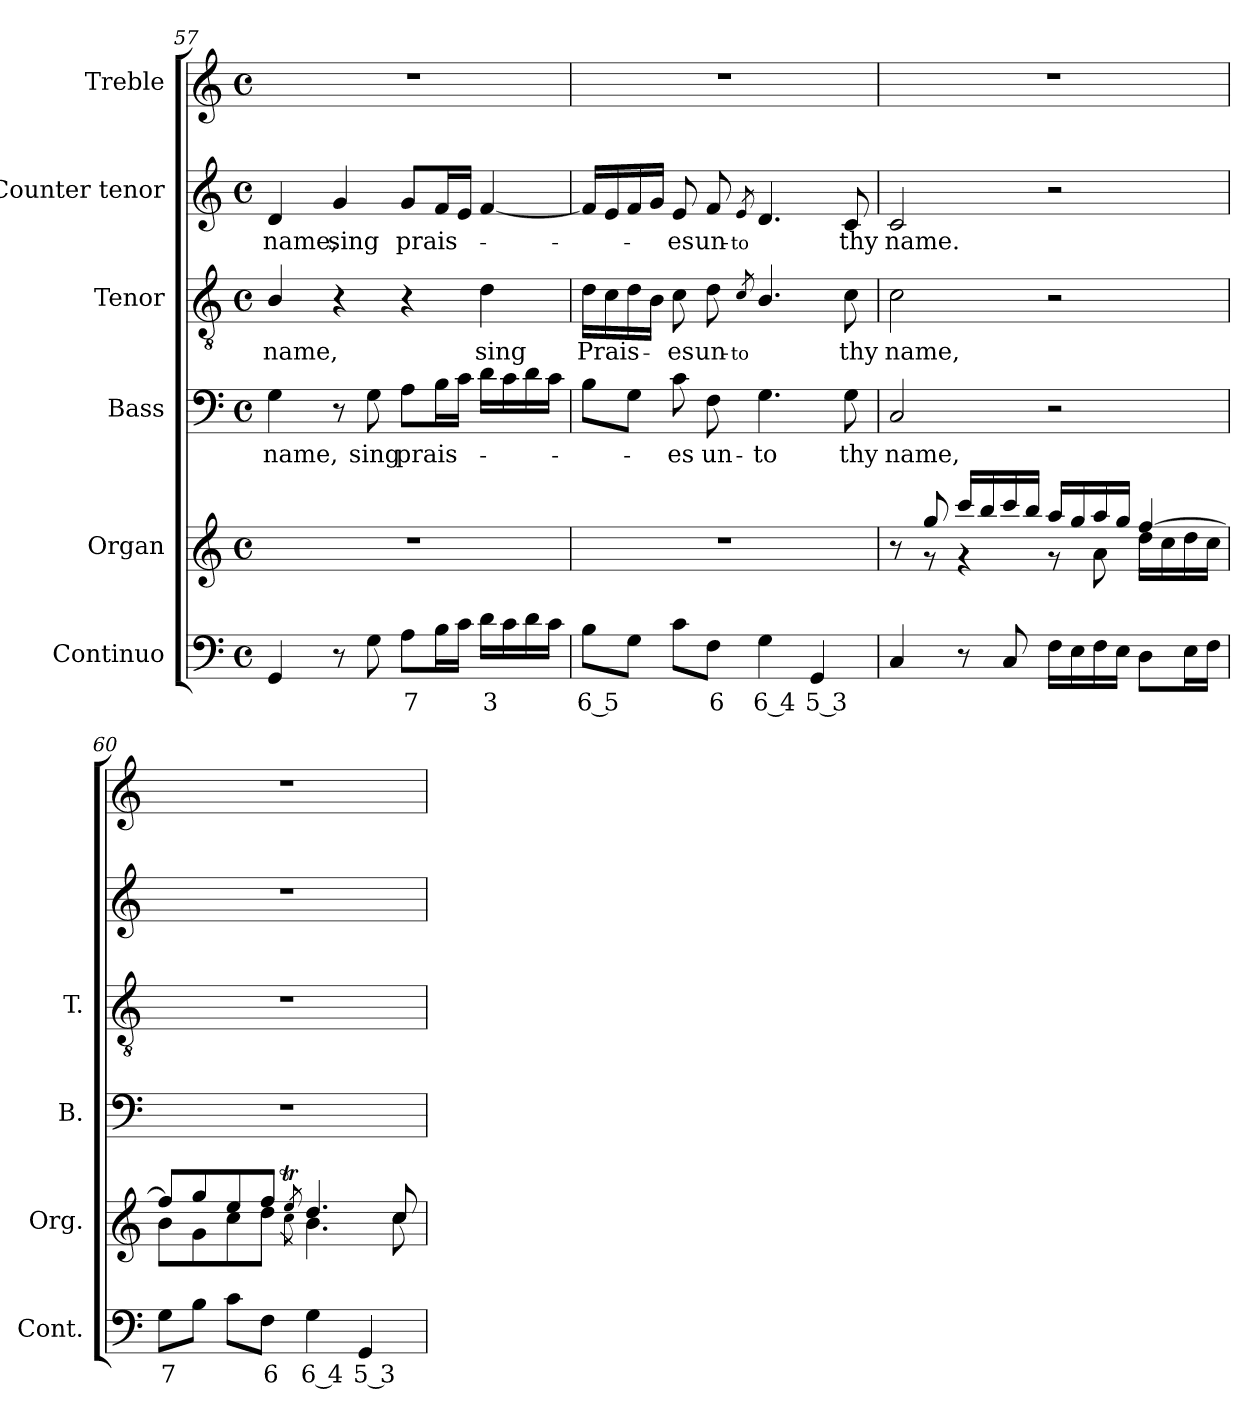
**kern	**text	**kern	**kern	**text	**kern	**text	**kern	**text	**kern
*part6	*part6	*part5	*part4	*part4	*part3	*part3	*part2	*part2	*part1
*staff6	*staff6	*staff5	*staff4	*staff4	*staff3	*staff3	*staff2	*staff2	*staff1
*I"Continuo	*	*I"Organ	*I"Bass	*	*I"Tenor	*	*I"Counter tenor	*	*I"Treble
*I'Cont.	*	*I'Org.	*I'B.	*	*I'T.	*	*	*	*
*clefF4	*	*clefG2	*clefF4	*	*clefGv2	*	*clefG2	*	*clefG2
*	*	*	*	*	*ITrd7c12	*	*	*	*
*k[]	*	*k[]	*k[]	*	*k[]	*	*k[]	*	*k[]
*C:	*	*C:	*C:	*	*C:	*	*C:	*	*C:
*M4/4	*	*M4/4	*M4/4	*	*M4/4	*	*M4/4	*	*M4/4
*met(c)	*	*met(c)	*met(c)	*	*met(c)	*	*met(c)	*	*met(c)
=57	=57	=57	=57	=57	=57	=57	=57	=57	=57
!	!	!	!	!LO:LY:b:color=#000000	!	!	!	!	!
!	!	!	!	!	!	!LO:LY:b:color=#000000	!	!	!
!	!	!	!	!	!	!	!	!LO:LY:b:color=#000000	!
4GGi/	.	1r	4Gi\	name,	4BBi/	name,	4di/	name,	1r
!	!	!	!	!	!	!	!	!LO:LY:b:color=#000000	!
8r	.	.	8r	.	4r	.	4gi/	sing	.
!	!	!	!	!LO:LY:b:color=#000000	!	!	!	!	!
8Gi\	.	.	8Gi\	sing	.	.	.	.	.
!	!LO:LY:b:color=#000000	!	!	!	!	!	!	!	!
!	!	!	!	!LO:LY:b:color=#000000	!	!	!	!	!
!	!	!	!	!	!	!	!	!LO:LY:b:color=#000000	!
8Ai\L	7	.	8Ai\L	prais-	4r	.	8gi/L	prais-	.
16Bi\L	.	.	16Bi\L	.	.	.	16fi/L	.	.
16ci\JJ	.	.	16ci\JJ	.	.	.	16ei/JJ	.	.
!	!LO:LY:b:color=#000000	!	!	!	!	!	!	!	!
!	!	!	!	!	!	!LO:LY:b:color=#000000	!	!	!
16di\LL	3	.	16di\LL	.	4Di\	sing	[4fi/	.	.
16ci\	.	.	16ci\	.	.	.	.	.	.
16di\	.	.	16di\	.	.	.	.	.	.
16ci\JJ	.	.	16ci\JJ	.	.	.	.	.	.
!!LO:LB:g=z
=58	=58	=58	=58	=58	=58	=58	=58	=58	=58
!	!LO:LY:b:color=#000000	!	!	!	!	!	!	!	!
!	!	!	!	!	!	!LO:LY:b:color=#000000	!	!	!
8Bi\L	6 5	1r	8Bi\L	.	16Di\LL	Prais-	16fi/LL]	.	1r
.	.	.	.	.	16Ci\	.	16ei/	.	.
8Gi\J	.	.	8Gi\J	.	16Di\	.	16fi/	.	.
.	.	.	.	.	16BBi\JJ	.	16gi/JJ	.	.
!	!	!	!	!LO:LY:b:color=#000000	!	!	!	!	!
!	!	!	!	!	!	!LO:LY:b:color=#000000	!	!	!
!	!	!	!	!	!	!	!	!LO:LY:b:color=#000000	!
8ci\L	.	.	8ci\	-es	8Ci\	-es	8ei/	-es	.
!	!LO:LY:b:color=#000000	!	!	!	!	!	!	!	!
!	!	!	!	!LO:LY:b:color=#000000	!	!	!	!	!
!	!	!	!	!	!	!LO:LY:b:color=#000000	!	!	!
!	!	!	!	!	!	!	!	!LO:LY:b:color=#000000	!
8Fi\J	6	.	8Fi\	un-	8Di\	un-	8fi/	un-	.
!	!	!	!	!	!	!	!	!LO:LY:b:color=#000000	!
!	!	!	!	!	!	!LO:LY:b:color=#000000	!	!	!
.	.	.	.	.	8qCi/	-to	8qei/	-to	.
!	!LO:LY:b:color=#000000	!	!	!	!	!	!	!	!
!	!	!	!	!LO:LY:b:color=#000000	!	!	!	!	!
4Gi\	6 4	.	4.Gi\	-to	4.BBi/	.	4.di/	.	.
!	!LO:LY:b:color=#000000	!	!	!	!	!	!	!	!
4GGi/	5 3	.	.	.	.	.	.	.	.
!	!	!	!	!LO:LY:b:color=#000000	!	!	!	!	!
!	!	!	!	!	!	!LO:LY:b:color=#000000	!	!	!
!	!	!	!	!	!	!	!	!LO:LY:b:color=#000000	!
.	.	.	8Gi\	thy	8Ci\	thy	8ci/	thy	.
=59	=59	=59	=59	=59	=59	=59	=59	=59	=59
*	*	*^	*	*	*	*	*	*	*
!	!	!	!	!	!LO:LY:b:color=#000000	!	!	!	!	!
!	!	!	!	!	!	!	!LO:LY:b:color=#000000	!	!	!
!	!	!	!	!	!	!	!	!	!LO:LY:b:color=#000000	!
4Ci/	.	8r	8ryy	2Ci/	name,	2Ci\	name,	2ci/	name.	1r
.	.	8ggi/	8r	.	.	.	.	.	.	.
8r	.	16ccci/LL	4r	.	.	.	.	.	.	.
.	.	16bbi/	.	.	.	.	.	.	.	.
8Ci/	.	16ccci/	.	.	.	.	.	.	.	.
.	.	16bbi/JJ	.	.	.	.	.	.	.	.
16Fi\LL	.	16aai/LL	8r	2r	.	2r	.	2r	.	.
16Ei\	.	16ggi/	.	.	.	.	.	.	.	.
16Fi\	.	16aai/	8ai\	.	.	.	.	.	.	.
16Ei\JJ	.	16ggi/JJ	.	.	.	.	.	.	.	.
8Di\L	.	[4ffi/	16ddi\LL	.	.	.	.	.	.	.
.	.	.	16cci\	.	.	.	.	.	.	.
16Ei\L	.	.	16ddi\	.	.	.	.	.	.	.
16Fi\JJ	.	.	16cci\JJ	.	.	.	.	.	.	.
=60	=60	=60	=60	=60	=60	=60	=60	=60	=60	=60
!	!LO:LY:b:color=#000000	!	!	!	!	!	!	!	!	!
8Gi\L	7	8ffi/L]	8bi\L	1r	.	1r	.	1r	.	1r
8Bi\J	.	8ggi/	8gi\	.	.	.	.	.	.	.
8ci\L	.	8eei/	8cci\	.	.	.	.	.	.	.
!	!LO:LY:b:color=#000000	!	!	!	!	!	!	!	!	!
8Fi\J	6	8ffi/J	8ddi\J	.	.	.	.	.	.	.
.	.	8qeeti/	8qcci\	.	.	.	.	.	.	.
!	!LO:LY:b:color=#000000	!	!	!	!	!	!	!	!	!
4Gi\	6 4	4.ddi/	4.bi\	.	.	.	.	.	.	.
!	!LO:LY:b:color=#000000	!	!	!	!	!	!	!	!	!
4GGi/	5 3	.	.	.	.	.	.	.	.	.
.	.	8cci/	8cci\	.	.	.	.	.	.	.
*	*	*v	*v	*	*	*	*	*	*	*
=	=	=	=	=	=	=	=	=	=
*-	*-	*-	*-	*-	*-	*-	*-	*-	*-
